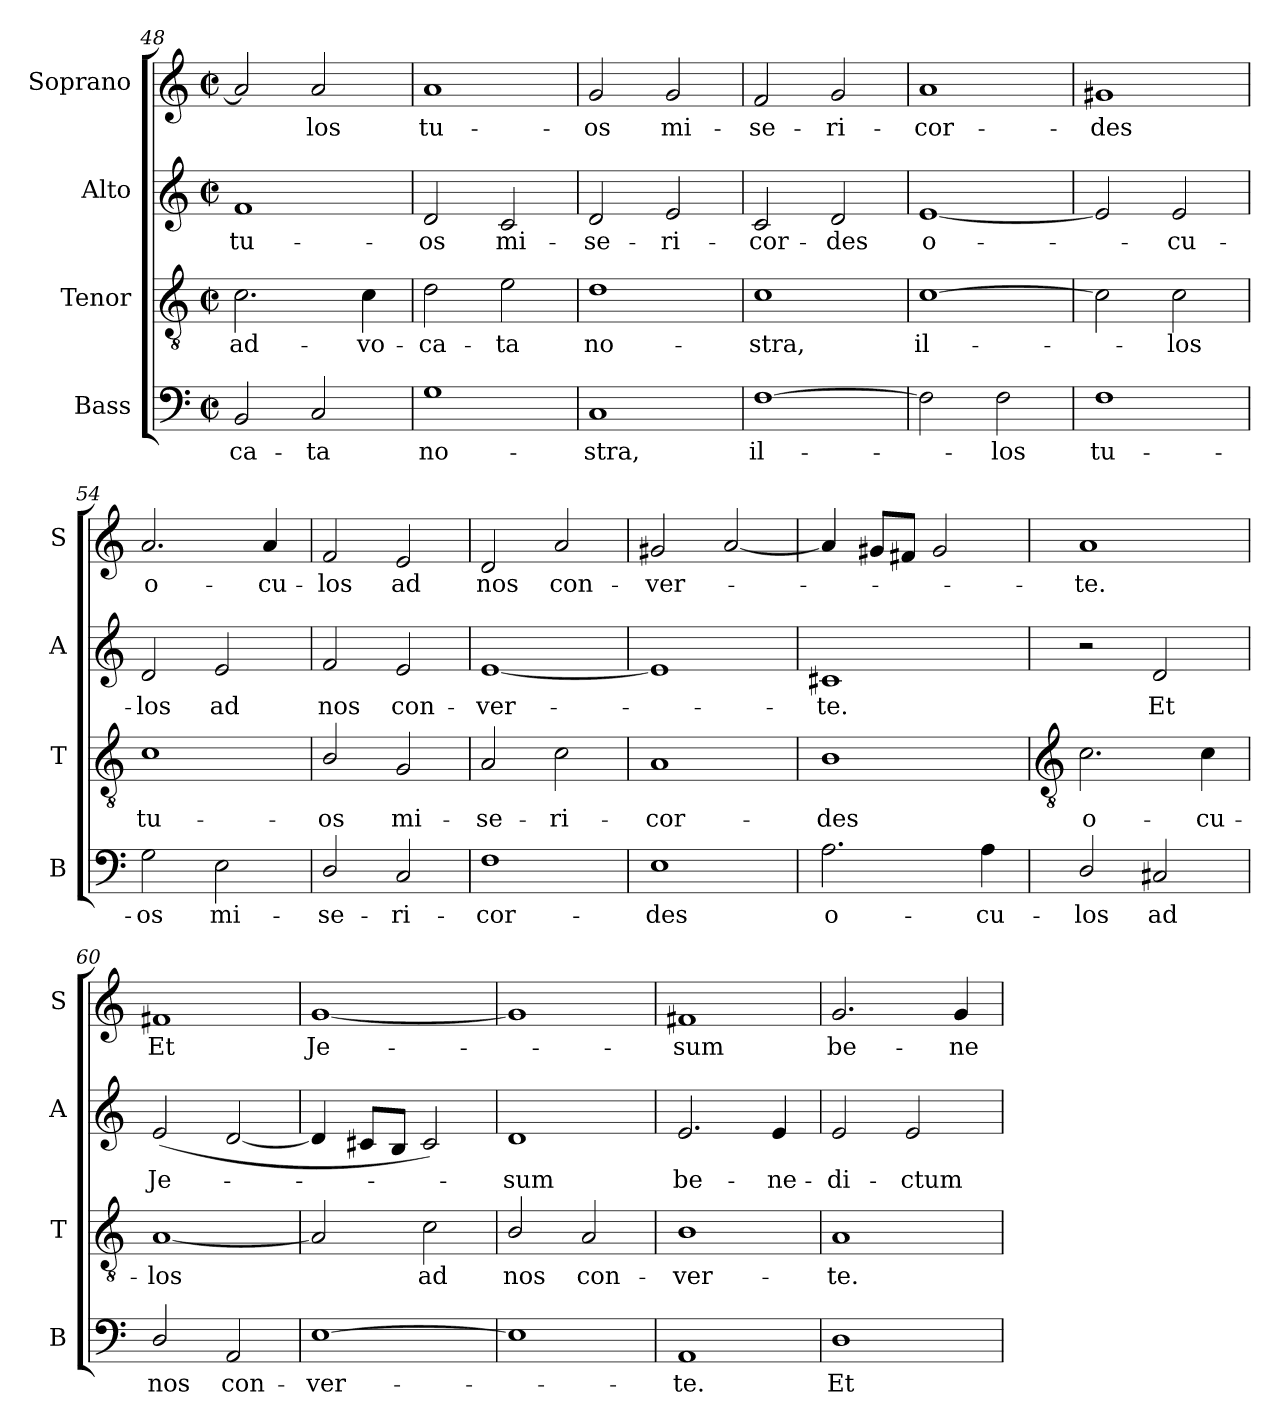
**kern	**text	**kern	**text	**kern	**text	**kern	**text
*part4	*part4	*part3	*part3	*part2	*part2	*part1	*part1
*staff4	*staff4	*staff3	*staff3	*staff2	*staff2	*staff1	*staff1
*I"Bass	*	*I"Tenor	*	*I"Alto	*	*I"Soprano	*
*I'B	*	*I'T	*	*I'A	*	*I'S	*
*clefF4	*	*clefGv2	*	*clefG2	*	*clefG2	*
*k[]	*	*k[]	*	*k[]	*	*k[]	*
*C:	*	*C:	*	*C:	*	*C:	*
*M2/2	*	*M2/2	*	*M2/2	*	*M2/2	*
*met(c|)	*	*met(c|)	*	*met(c|)	*	*met(c|)	*
=48	=48	=48	=48	=48	=48	=48	=48
!	!LO:LY:b	!	!LO:LY:b	!	!LO:LY:b	!	!
2BB	-ca-	2.c	ad-	1f	tu-	2a]	.
!	!LO:LY:b	!	!	!	!	!	!LO:LY:b
2C	-ta	.	.	.	.	2a	los
!	!	!	!LO:LY:b	!	!	!	!
.	.	4c	-vo-	.	.	.	.
=49	=49	=49	=49	=49	=49	=49	=49
!	!LO:LY:b	!	!LO:LY:b	!	!LO:LY:b	!	!LO:LY:b
1G	no-	2d	-ca-	2d	-os	1a	tu-
!	!	!	!LO:LY:b	!	!LO:LY:b	!	!
.	.	2e	-ta	2c	mi-	.	.
=50	=50	=50	=50	=50	=50	=50	=50
!	!LO:LY:b	!	!LO:LY:b	!	!LO:LY:b	!	!LO:LY:b
1C	-stra,	1d	no-	2d	-se-	2g	-os
!	!	!	!	!	!LO:LY:b	!	!LO:LY:b
.	.	.	.	2e	-ri-	2g	mi-
=51	=51	=51	=51	=51	=51	=51	=51
!	!LO:LY:b	!	!LO:LY:b	!	!LO:LY:b	!	!LO:LY:b
[1F	il-	1c	-stra,	2c	-cor-	2f	-se-
!	!	!	!	!	!LO:LY:b	!	!LO:LY:b
.	.	.	.	2d	-des	2g	-ri-
=52	=52	=52	=52	=52	=52	=52	=52
!	!	!	!LO:LY:b	!	!LO:LY:b	!	!LO:LY:b
2F]	.	[1c	il-	[1e	o-	1a	-cor-
!	!LO:LY:b	!	!	!	!	!	!
2F	los	.	.	.	.	.	.
!!LO:LB:g=z
=53	=53	=53	=53	=53	=53	=53	=53
!	!LO:LY:b	!	!	!	!	!	!LO:LY:b
1F	tu-	2c]	.	2e]	.	1g#X	-des
!	!	!	!LO:LY:b	!	!LO:LY:b	!	!
.	.	2c	los	2e	cu-	.	.
!!LO:LB:g=z
=54	=54	=54	=54	=54	=54	=54	=54
!	!LO:LY:b	!	!LO:LY:b	!	!LO:LY:b	!	!LO:LY:b
2G	-os	1c	tu-	2d	-los	2.a	o-
!	!LO:LY:b	!	!	!	!LO:LY:b	!	!
2E	mi-	.	.	2e	ad	.	.
!	!	!	!	!	!	!	!LO:LY:b
.	.	.	.	.	.	4a	-cu-
=55	=55	=55	=55	=55	=55	=55	=55
!	!LO:LY:b	!	!LO:LY:b	!	!LO:LY:b	!	!LO:LY:b
2D/	-se-	2B/	-os	2f	nos	2f	-los
!	!LO:LY:b	!	!LO:LY:b	!	!LO:LY:b	!	!LO:LY:b
2C	-ri-	2G	mi-	2e	con-	2e	ad
=56	=56	=56	=56	=56	=56	=56	=56
!	!LO:LY:b	!	!LO:LY:b	!	!LO:LY:b	!	!LO:LY:b
1F	-cor-	2A	-se-	[1e	-ver-	2d	nos
!	!	!	!LO:LY:b	!	!	!	!LO:LY:b
.	.	2c	-ri-	.	.	2a	con-
=57	=57	=57	=57	=57	=57	=57	=57
!	!LO:LY:b	!	!LO:LY:b	!	!	!	!LO:LY:b
1E	-des	1A	-cor-	1e]	.	2g#X	-ver-
.	.	.	.	.	.	[2a	.
!!LO:LB:g=z
=58	=58	=58	=58	=58	=58	=58	=58
!	!LO:LY:b	!	!LO:LY:b	!	!LO:LY:b	!	!
2.A	o-	1B	-des	1c#X	te.	4a]	.
.	.	.	.	.	.	8g#XL	.
.	.	.	.	.	.	8f#XJ	.
.	.	.	.	.	.	2g#	.
!	!LO:LY:b	!	!	!	!	!	!
4A	-cu-	.	.	.	.	.	.
!!LO:LB:g=z
=59	=59	=59	=59	=59	=59	=59	=59
*	*	*clefGv2	*	*	*	*	*
!	!LO:LY:b	!	!LO:LY:b	!	!	!	!LO:LY:b
2D/	-los	2.c	o-	2r	.	1a	te.
!	!LO:LY:b	!	!	!	!LO:LY:b	!	!
2C#X	ad	.	.	2d	Et	.	.
!	!	!	!LO:LY:b	!	!	!	!
.	.	4c	-cu-	.	.	.	.
=60	=60	=60	=60	=60	=60	=60	=60
!	!LO:LY:b	!	!LO:LY:b	!	!LO:LY:b	!	!LO:LY:b
2D/	nos	[1A	-los	(<2e	Je-	1f#X	Et
!	!LO:LY:b	!	!	!	!	!	!
2AA	con-	.	.	[2d	.	.	.
=61	=61	=61	=61	=61	=61	=61	=61
!	!LO:LY:b	!	!	!	!	!	!LO:LY:b
[1E	-ver-	2A]	.	4d]	.	[1g	Je-
.	.	.	.	8c#XL	.	.	.
.	.	.	.	8BJ	.	.	.
!	!	!	!LO:LY:b	!	!	!	!
.	.	2c	ad	2c#)	.	.	.
=62	=62	=62	=62	=62	=62	=62	=62
!	!	!	!LO:LY:b	!	!LO:LY:b	!	!
1E]	.	2B/	nos	1d	sum	1g]	.
!	!	!	!LO:LY:b	!	!	!	!
.	.	2A	con-	.	.	.	.
=63	=63	=63	=63	=63	=63	=63	=63
!	!LO:LY:b	!	!LO:LY:b	!	!LO:LY:b	!	!LO:LY:b
1AA	te.	1B	-ver-	2.e	be-	1f#X	sum
!	!	!	!	!	!LO:LY:b	!	!
.	.	.	.	4e	-ne-	.	.
=64	=64	=64	=64	=64	=64	=64	=64
!	!LO:LY:b	!	!LO:LY:b	!	!LO:LY:b	!	!LO:LY:b
1D	Et	1A	-te.	2e	-di-	2.g	be-
!	!	!	!	!	!LO:LY:b	!	!
.	.	.	.	2e	-ctum	.	.
!	!	!	!	!	!	!	!LO:LY:b
.	.	.	.	.	.	4g	-ne-
=	=	=	=	=	=	=	=
*-	*-	*-	*-	*-	*-	*-	*-
